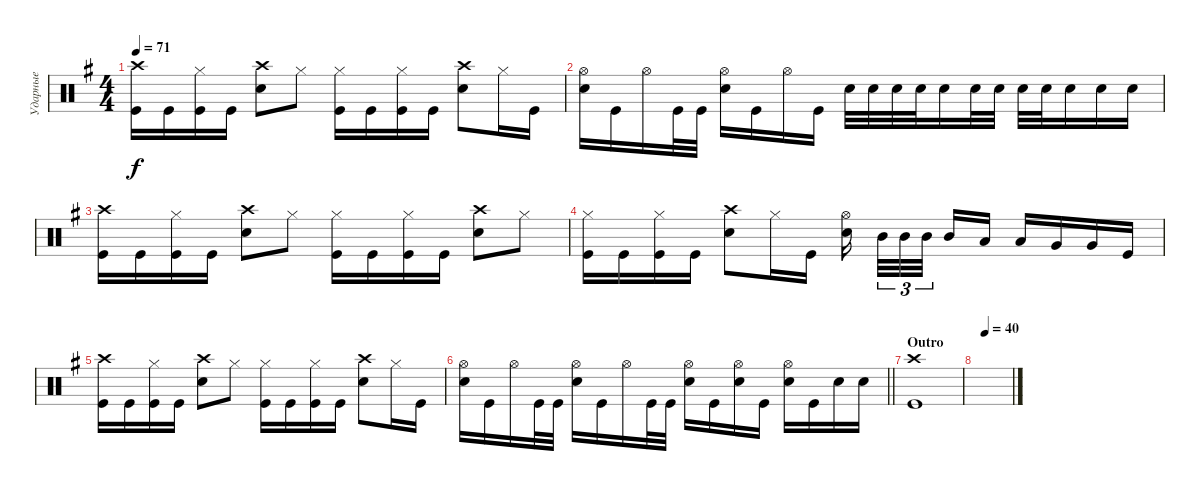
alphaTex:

\track ("Ударные" "Ударные") {instrument percussion}
\staff {score}
\articulation defaults
\ts (4 4)
\tempo 71
\clef neutral
\ks eminor
("Kick (hit)" "Crash high (hit)").16{dy f} "Kick (hit)".16 ("Kick (hit)" "Hi-Hat (closed)").16 "Kick (hit)".16 ("Snare (hit) 2" "Crash high (hit)").8 "Hi-Hat (closed)".8 ("Kick (hit)" "Hi-Hat (closed)").16 "Kick (hit)".16 ("Kick (hit)" "Hi-Hat (closed)").16 "Kick (hit)".16 ("Snare (hit) 2" "Crash high (hit)").8 "Hi-Hat (closed)".16 "Kick (hit)".16 |
("Snare (hit) 2" "Hi-Hat (open)").16 "Kick (hit)".16 "Hi-Hat (open)".16 "Kick (hit)".32 "Kick (hit)".32 ("Snare (hit) 2" "Hi-Hat (open)").16 "Kick (hit)".16 "Hi-Hat (open)".16 "Kick (hit)".16 "Snare (hit) 2".32 "Snare (hit) 2".32 "Snare (hit) 2".32 "Snare (hit) 2".32 "Snare (hit) 2".16 "Snare (hit) 2".32 "Snare (hit) 2".32 "Snare (hit) 2".32 "Snare (hit) 2".32 "Snare (hit) 2".16 "Snare (hit) 2".16 "Snare (hit) 2".16 |
("Kick (hit)" "Crash high (hit)").16 "Kick (hit)".16 ("Kick (hit)" "Hi-Hat (closed)").16 "Kick (hit)".16 ("Snare (hit) 2" "Crash high (hit)").8 "Hi-Hat (closed)".8 ("Kick (hit)" "Hi-Hat (closed)").16 "Kick (hit)".16 ("Kick (hit)" "Hi-Hat (closed)").16 "Kick (hit)".16 ("Snare (hit) 2" "Crash high (hit)").8 "Hi-Hat (closed)".8 |
("Kick (hit)" "Hi-Hat (closed)").16 "Kick (hit)".16 ("Hi-Hat (closed)" "Kick (hit)").16 "Kick (hit)".16 ("Crash high (hit)" "Snare (hit) 2").8 "Hi-Hat (closed)".16 "Kick (hit)".16 ("Snare (hit) 2" "Hi-Hat (open)").16{beam splitsecondary} "Mid Tom (hit)".32{tu (3 2)} "Mid Tom (hit)".32{tu (3 2)} "Mid Tom (hit)".32{tu (3 2) beam splitsecondary} "Mid Tom (hit)".16 "Low Tom (hit)".16 "Low Tom (hit)".16 "Very Low Tom (hit)".16 "Very Low Tom (hit)".16 "Kick (hit)".16 |
("Kick (hit)" "Crash high (hit)").16 "Kick (hit)".16 ("Kick (hit)" "Hi-Hat (closed)").16 "Kick (hit)".16 ("Snare (hit) 2" "Crash high (hit)").8 "Hi-Hat (closed)".8 ("Kick (hit)" "Hi-Hat (closed)").16 "Kick (hit)".16 ("Kick (hit)" "Hi-Hat (closed)").16 "Kick (hit)".16 ("Snare (hit) 2" "Crash high (hit)").8 "Hi-Hat (closed)".16 "Kick (hit)".16 |
\barLineRight lightlight
("Snare (hit) 2" "Hi-Hat (open)").16 "Kick (hit)".16 "Hi-Hat (open)".16 "Kick (hit)".32 "Kick (hit)".32 ("Snare (hit) 2" "Hi-Hat (open)").16 "Kick (hit)".16 "Hi-Hat (open)".16 "Kick (hit)".32 "Kick (hit)".32 ("Snare (hit) 2" "Hi-Hat (open)").16 "Kick (hit)".16 ("Snare (hit) 2" "Hi-Hat (open)").16 "Kick (hit)".16 ("Snare (hit) 2" "Hi-Hat (open)").16 "Kick (hit)".16 "Snare (hit) 2".16 "Snare (hit) 2".16 |
\section ("" "Outro")
("Kick (hit)" "Crash high (hit)").1 |
\tempo (40 0.25)
